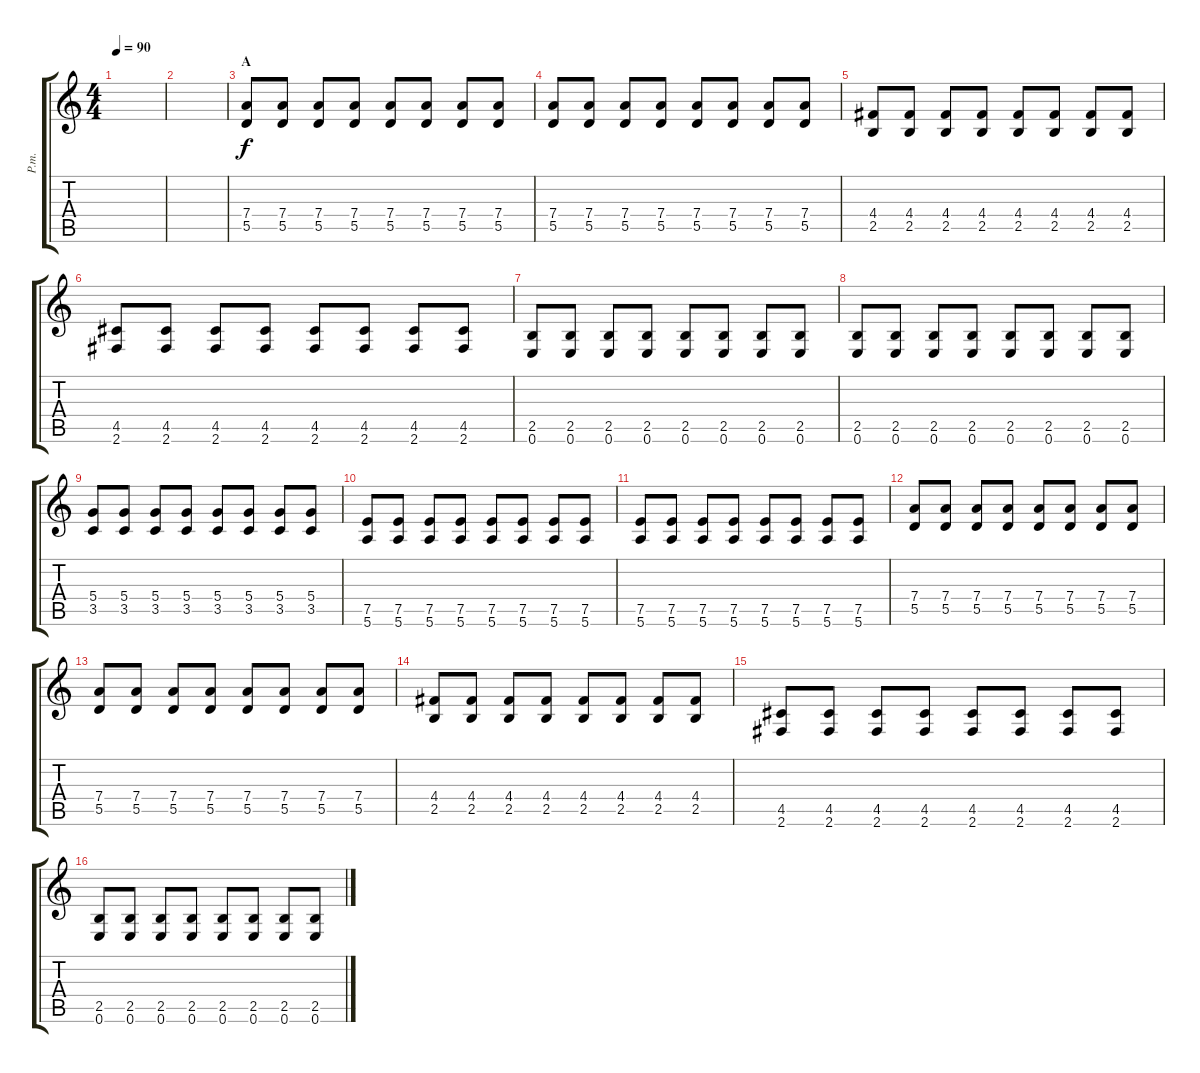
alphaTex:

\track ("P.m." "P.m.") {instrument electricguitarmuted}
\staff {score tabs}
\tuning (E4 B3 G3 D3 A2 E2) {hide}
\ts (4 4)
\tempo 90
\clef g2
\ks c
|
|
\section ("" "A")
(7.4 5.5).8 (7.4 5.5).8 (7.4 5.5).8 (7.4 5.5).8 (7.4 5.5).8 (7.4 5.5).8 (7.4 5.5).8 (7.4 5.5).8 |
(7.4 5.5).8 (7.4 5.5).8 (7.4 5.5).8 (7.4 5.5).8 (7.4 5.5).8 (7.4 5.5).8 (7.4 5.5).8 (7.4 5.5).8 |
(4.4 2.5).8 (4.4 2.5).8 (4.4 2.5).8 (4.4 2.5).8 (4.4 2.5).8 (4.4 2.5).8 (4.4 2.5).8 (4.4 2.5).8 |
(4.5 2.6).8 (4.5 2.6).8 (4.5 2.6).8 (4.5 2.6).8 (4.5 2.6).8 (4.5 2.6).8 (4.5 2.6).8 (4.5 2.6).8 |
(2.5 0.6).8 (2.5 0.6).8 (2.5 0.6).8 (2.5 0.6).8 (2.5 0.6).8 (2.5 0.6).8 (2.5 0.6).8 (2.5 0.6).8 |
(2.5 0.6).8 (2.5 0.6).8 (2.5 0.6).8 (2.5 0.6).8 (2.5 0.6).8 (2.5 0.6).8 (2.5 0.6).8 (2.5 0.6).8 |
(5.4 3.5).8 (5.4 3.5).8 (5.4 3.5).8 (5.4 3.5).8 (5.4 3.5).8 (5.4 3.5).8 (5.4 3.5).8 (5.4 3.5).8 |
(7.5 5.6).8 (7.5 5.6).8 (7.5 5.6).8 (7.5 5.6).8 (7.5 5.6).8 (7.5 5.6).8 (7.5 5.6).8 (7.5 5.6).8 |
(7.5 5.6).8 (7.5 5.6).8 (7.5 5.6).8 (7.5 5.6).8 (7.5 5.6).8 (7.5 5.6).8 (7.5 5.6).8 (7.5 5.6).8 |
(7.4 5.5).8 (7.4 5.5).8 (7.4 5.5).8 (7.4 5.5).8 (7.4 5.5).8 (7.4 5.5).8 (7.4 5.5).8 (7.4 5.5).8 |
(7.4 5.5).8 (7.4 5.5).8 (7.4 5.5).8 (7.4 5.5).8 (7.4 5.5).8 (7.4 5.5).8 (7.4 5.5).8 (7.4 5.5).8 |
(4.4 2.5).8 (4.4 2.5).8 (4.4 2.5).8 (4.4 2.5).8 (4.4 2.5).8 (4.4 2.5).8 (4.4 2.5).8 (4.4 2.5).8 |
(4.5 2.6).8 (4.5 2.6).8 (4.5 2.6).8 (4.5 2.6).8 (4.5 2.6).8 (4.5 2.6).8 (4.5 2.6).8 (4.5 2.6).8 |
(2.5 0.6).8 (2.5 0.6).8 (2.5 0.6).8 (2.5 0.6).8 (2.5 0.6).8 (2.5 0.6).8 (2.5 0.6).8 (2.5 0.6).8
